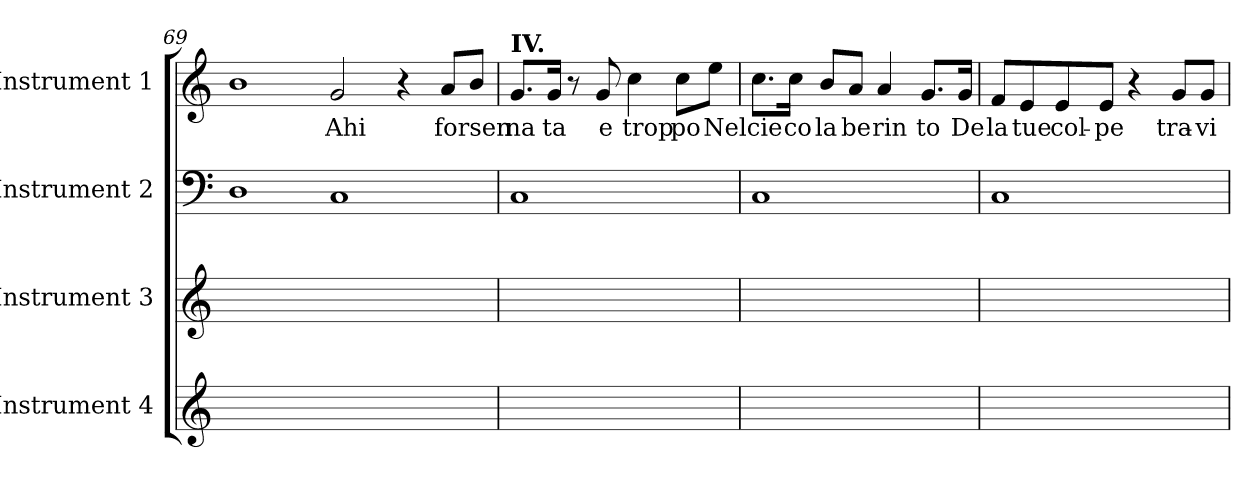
**kern	**kern	**kern	**kern	**text
*part4	*part3	*part2	*part1	*part1
*staff4	*staff3	*staff2	*staff1	*staff1
*I"Instrument 4	*I"Instrument 3	*I"Instrument 2	*I"Instrument 1	*
!!LO:LB:g=z
*clefG2	*clefG2	*clefF4	*clefG2	*
*k[]	*k[]	*k[]	*k[]	*
=69	=69	=69	=69	=69
1ryy	1ryy	1D	1b	.
!	!	!	!	!LO:LY:b
1ryy	1ryy	1C	2g/	Ahi
.	.	.	4r	.
!	!	!	!	!LO:LY:b
.	.	.	8a/L	forsen
.	.	.	8b/J	.
=70	=70	=70	=70	=70
!	!	!	!LO:TX:a:B:t=IV.	!
!	!	!	!	!LO:LY:b
1ryy	1ryy	1C	8.g/L	na
!	!	!	!	!LO:LY:b
.	.	.	16g/Jk	ta
.	.	.	8r	.
!	!	!	!	!LO:LY:b
.	.	.	8g/	e
!	!	!	!	!LO:LY:b
.	.	.	4cc\	trop
!	!	!	!	!LO:LY:b
.	.	.	8cc\L	po
!	!	!	!	!LO:LY:b
.	.	.	8ee\J	Nel
=71	=71	=71	=71	=71
!	!	!	!	!LO:LY:b
1ryy	1ryy	1C	8.cc\L	cie
!	!	!	!	!LO:LY:b
.	.	.	16cc\Jk	co
!	!	!	!	!LO:LY:b
.	.	.	8b/L	la
!	!	!	!	!LO:LY:b
.	.	.	8a/J	be
!	!	!	!	!LO:LY:b
.	.	.	4a/	rin
!	!	!	!	!LO:LY:b
.	.	.	8.g/L	to
!	!	!	!	!LO:LY:b
.	.	.	16g/Jk	De
!!LO:PB:g=z
=72	=72	=72	=72	=72
!	!	!	!	!LO:LY:b
1ryy	1ryy	1C	8f/L	la
!	!	!	!	!LO:LY:b
.	.	.	8e/	tue
!	!	!	!	!LO:LY:b
.	.	.	8e/	col-
!	!	!	!	!LO:LY:b
.	.	.	8e/J	-pe
.	.	.	4r	.
!	!	!	!	!LO:LY:b
.	.	.	8g/L	tra-
!	!	!	!	!LO:LY:b
.	.	.	8g/J	-vi-
=	=	=	=	=
*-	*-	*-	*-	*-
